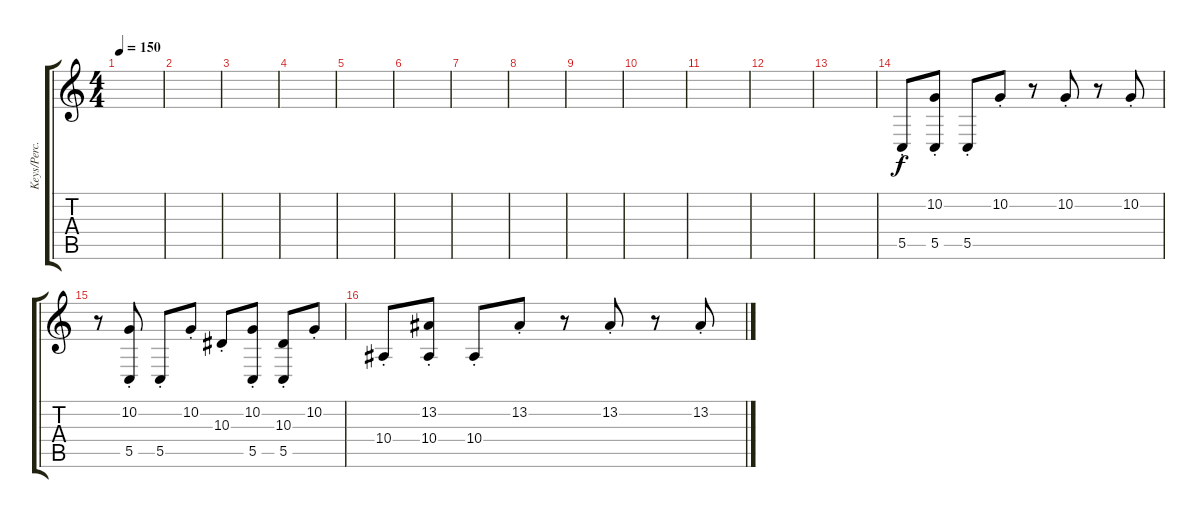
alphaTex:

\track ("Keys/Perc." "Keys/Perc.") {instrument taikodrum}
\staff {score tabs}
\tuning (D4 A3 F3 C3 G2 C2) {hide}
\ts (4 4)
\tempo 150
\clef g2
\ks c
|
|
|
|
|
|
|
|
|
|
|
|
|
5.5{st}.8{instrument clavinet} (10.2{st} 5.5{st}).8 5.5{st}.8 10.2{st}.8 r.8 10.2{st}.8 r.8 10.2{st}.8 |
r.8 (10.2{st} 5.5{st}).8 5.5{st}.8 10.2{st}.8 10.3{st}.8 (10.2{st} 5.5{st}).8 (10.3{st} 5.5{st}).8 10.2{st}.8 |
10.4{st}.8 (13.2{st} 10.4{st}).8 10.4{st}.8 13.2{st}.8 r.8 13.2{st}.8 r.8 13.2{st}.8
